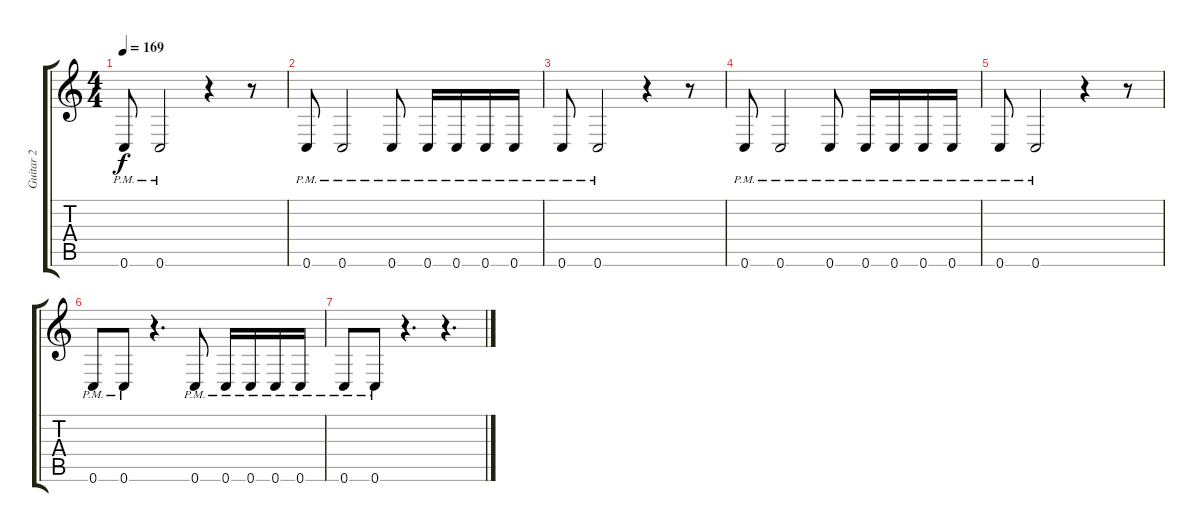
\track ("Guitar 2" "Guitar 2") {instrument distortionguitar}
\staff {score tabs}
\tuning (D4 A3 F3 C3 G2 C2) {hide}
\ts (4 4)
\tempo 169
\clef g2
\ks c
0.6{pm}.8{dy f} 0.6{pm}.2 r.4 r.8 |
0.6{pm}.8 0.6{pm}.2 0.6{pm}.8 0.6{pm}.16 0.6{pm}.16 0.6{pm}.16 0.6{pm}.16 |
0.6{pm}.8 0.6{pm}.2 r.4 r.8 |
0.6{pm}.8 0.6{pm}.2 0.6{pm}.8 0.6{pm}.16 0.6{pm}.16 0.6{pm}.16 0.6{pm}.16 |
0.6{pm}.8 0.6{pm}.2 r.4 r.8 |
0.6{pm}.8 0.6{pm}.8 r.4{d} 0.6{pm}.8 0.6{pm}.16 0.6{pm}.16 0.6{pm}.16 0.6{pm}.16 |
0.6{pm}.8 0.6{pm}.8 r.4{d} r.4{d}
